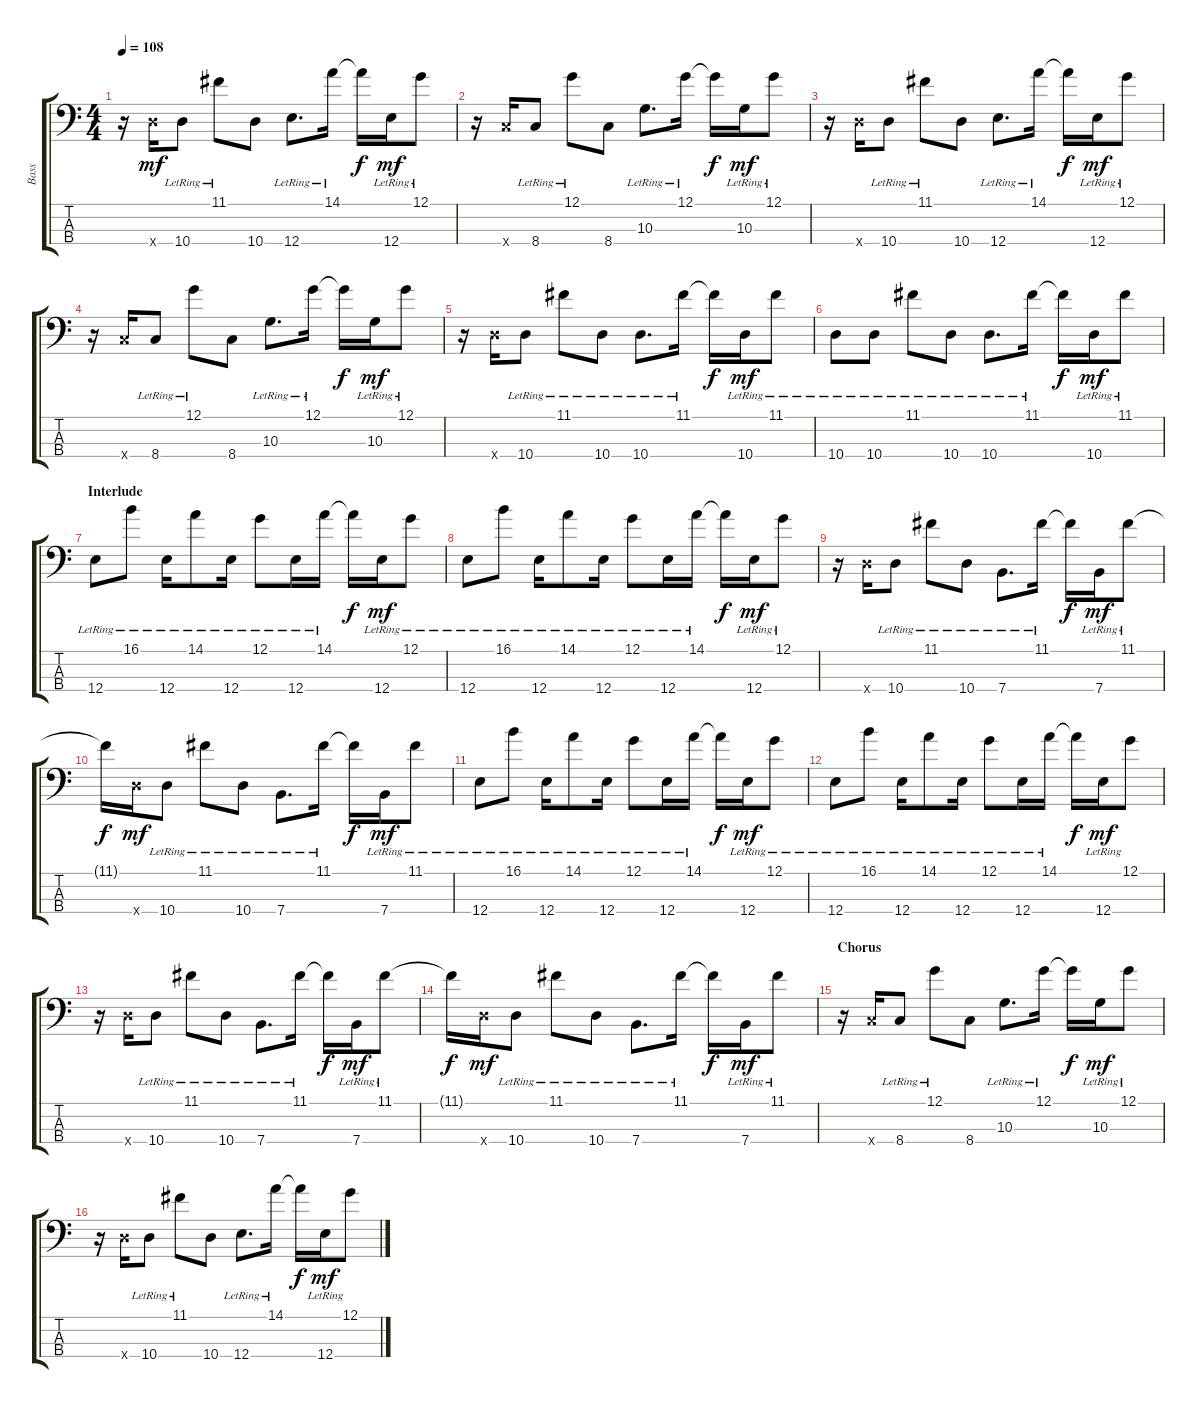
\track ("Bass" "Bass") {instrument electricbassfinger}
\staff {score tabs}
\tuning (G2 D2 A1 E1) {hide}
\ts (4 4)
\tempo 108
\clef f4
\ks c
r.16{dy mf} 10.4{x}.16 10.4{lr}.8 11.1{lr}.8 10.4.8 12.4{lr}.8{d} 14.1{lr}.16 14.1{t}.16{dy f} 12.4{lr}.16{dy mf} 12.1{lr}.8 |
r.16 8.4{x}.16 8.4{lr}.8 12.1{lr}.8 8.4.8 10.3{lr}.8{d} 12.1{lr}.16 12.1{t}.16{dy f} 10.3{lr}.16{dy mf} 12.1{lr}.8 |
r.16 10.4{x}.16 10.4{lr}.8 11.1{lr}.8 10.4.8 12.4{lr}.8{d} 14.1{lr}.16 14.1{t}.16{dy f} 12.4{lr}.16{dy mf} 12.1{lr}.8 |
r.16 8.4{x}.16 8.4{lr}.8 12.1{lr}.8 8.4.8 10.3{lr}.8{d} 12.1{lr}.16 12.1{t}.16{dy f} 10.3{lr}.16{dy mf} 12.1{lr}.8 |
r.16 10.4{x}.16 10.4{lr}.8 11.1{lr}.8 10.4{lr}.8 10.4{lr}.8{d} 11.1{lr}.16 11.1{t}.16{dy f} 10.4{lr}.16{dy mf} 11.1{lr}.8 |
10.4{lr}.8 10.4{lr}.8 11.1{lr}.8 10.4{lr}.8 10.4{lr}.8{d} 11.1{lr}.16 11.1{t}.16{dy f} 10.4{lr}.16{dy mf} 11.1{lr}.8 |
\section ("" "Interlude")
12.4{lr}.8 16.1{lr}.8 12.4{lr}.16 14.1{lr}.8 12.4{lr}.16 12.1{lr}.8 12.4{lr}.16 14.1{lr}.16 14.1{t}.16{dy f} 12.4{lr}.16{dy mf} 12.1{lr}.8 |
12.4{lr}.8 16.1{lr}.8 12.4{lr}.16 14.1{lr}.8 12.4{lr}.16 12.1{lr}.8 12.4{lr}.16 14.1{lr}.16 14.1{t}.16{dy f} 12.4{lr}.16{dy mf} 12.1{lr}.8 |
r.16 10.4{x}.16 10.4{lr}.8 11.1{lr}.8 10.4{lr}.8 7.4{lr}.8{d} 11.1{lr}.16 11.1{t}.16{dy f} 7.4{lr}.16{dy mf} 11.1{lr}.8 |
11.1{t}.16{dy f} 10.4{x}.16{dy mf} 10.4{lr}.8 11.1{lr}.8 10.4{lr}.8 7.4{lr}.8{d} 11.1{lr}.16 11.1{t}.16{dy f} 7.4{lr}.16{dy mf} 11.1{lr}.8 |
12.4{lr}.8 16.1{lr}.8 12.4{lr}.16 14.1{lr}.8 12.4{lr}.16 12.1{lr}.8 12.4{lr}.16 14.1{lr}.16 14.1{t}.16{dy f} 12.4{lr}.16{dy mf} 12.1{lr}.8 |
12.4{lr}.8 16.1{lr}.8 12.4{lr}.16 14.1{lr}.8 12.4{lr}.16 12.1{lr}.8 12.4{lr}.16 14.1{lr}.16 14.1{t}.16{dy f} 12.4{lr}.16{dy mf} 12.1{lr}.8 |
r.16 10.4{x}.16 10.4{lr}.8 11.1{lr}.8 10.4{lr}.8 7.4{lr}.8{d} 11.1{lr}.16 11.1{t}.16{dy f} 7.4{lr}.16{dy mf} 11.1{lr}.8 |
11.1{t}.16{dy f} 10.4{x}.16{dy mf} 10.4{lr}.8 11.1{lr}.8 10.4{lr}.8 7.4{lr}.8{d} 11.1{lr}.16 11.1{t}.16{dy f} 7.4{lr}.16{dy mf} 11.1{lr}.8 |
\section ("" "Chorus")
r.16 8.4{x}.16 8.4{lr}.8 12.1{lr}.8 8.4.8 10.3{lr}.8{d} 12.1{lr}.16 12.1{t}.16{dy f} 10.3{lr}.16{dy mf} 12.1{lr}.8 |
r.16 10.4{x}.16 10.4{lr}.8 11.1{lr}.8 10.4.8 12.4{lr}.8{d} 14.1{lr}.16 14.1{t}.16{dy f} 12.4{lr}.16{dy mf} 12.1{lr}.8
